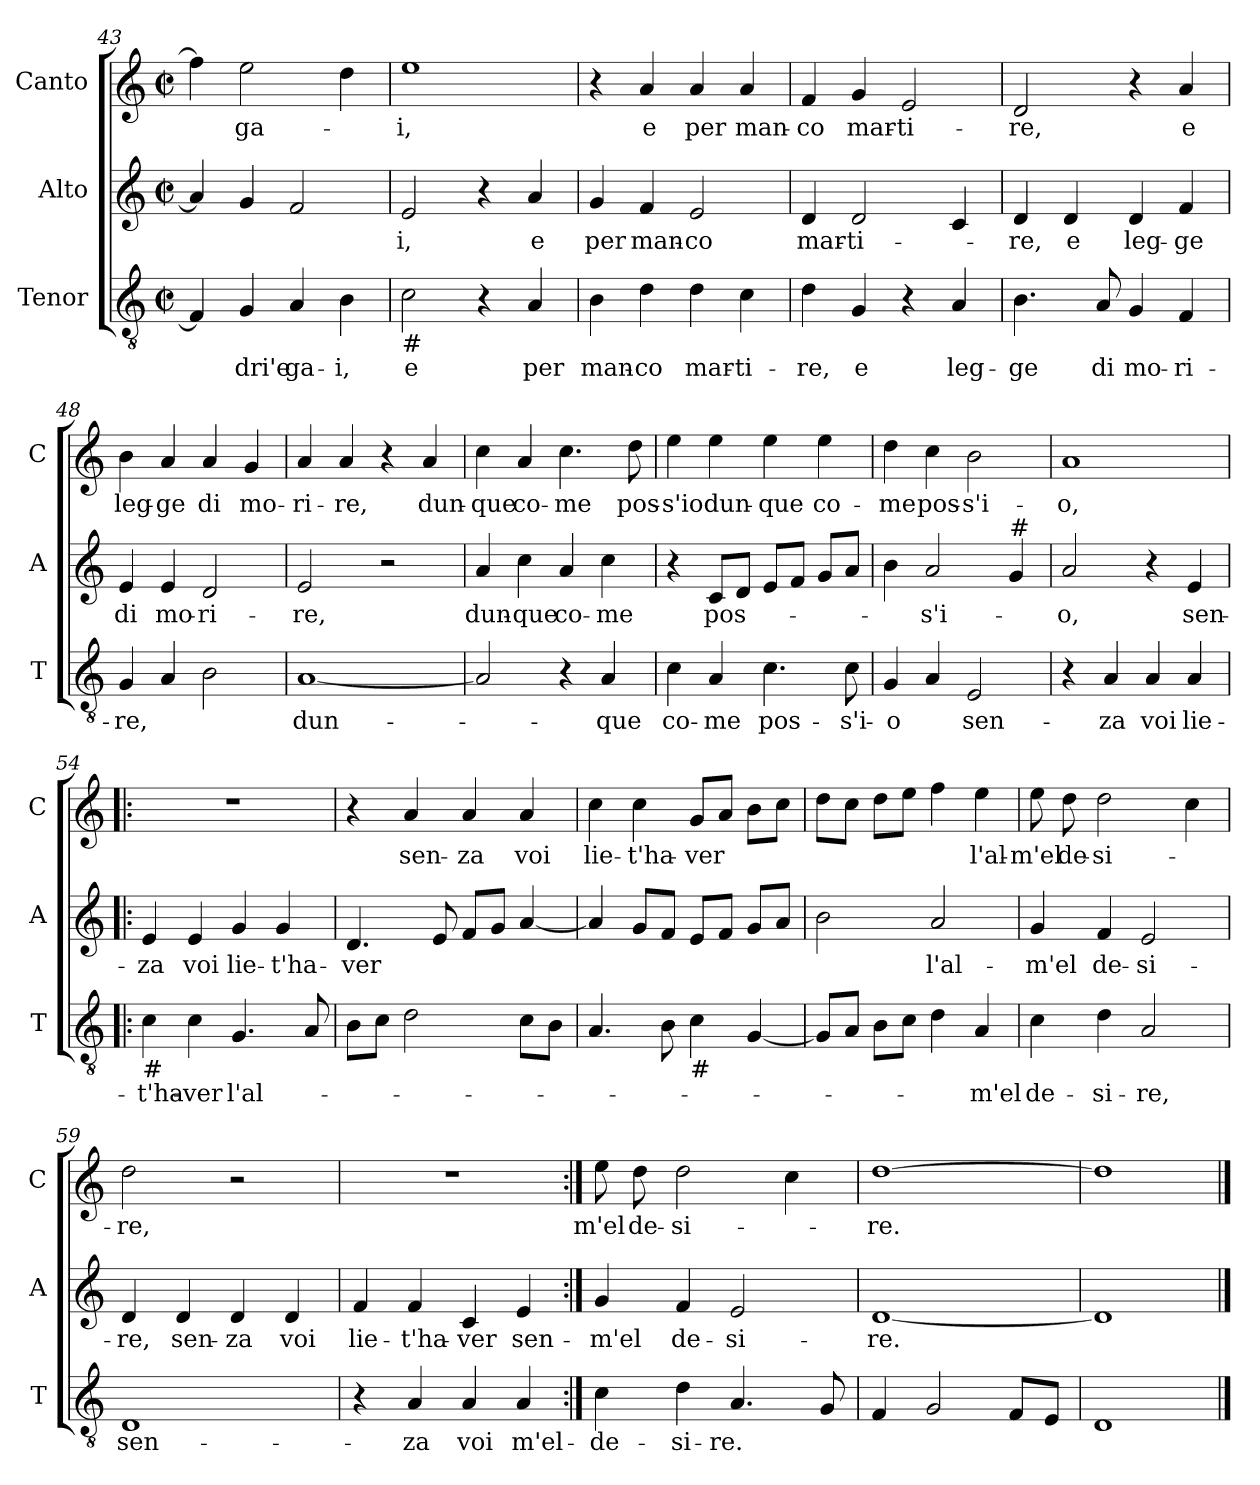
**kern	**text	**kern	**text	**kern	**text
*part3	*part3	*part2	*part2	*part1	*part1
*staff3	*staff3	*staff2	*staff2	*staff1	*staff1
*I"Tenor	*	*I"Alto	*	*I"Canto	*
*I'T	*	*I'A	*	*I'C	*
!!LO:PB:g=z
*clefGv2	*	*clefG2	*	*clefG2	*
*k[]	*	*k[]	*	*k[]	*
*C:	*	*C:	*	*C:	*
*M2/2	*	*M2/2	*	*M2/2	*
*met(c|)	*	*met(c|)	*	*met(c|)	*
=43	=43	=43	=43	=43	=43
4F/]	.	4a/]	.	4ff\]	.
!	!LO:LY:b	!	!	!	!LO:LY:b
4G/	-dri'e	4g/	.	2ee\	ga-
!	!LO:LY:b	!	!	!	!
4A/	ga-	2f/	.	.	.
!	!LO:LY:b	!	!	!	!
4B\	-i,	.	.	4dd\	.
=44	=44	=44	=44	=44	=44
!LO:TX:b:t=#	!	!	!	!	!
!	!LO:LY:b	!	!LO:LY:b	!	!LO:LY:b
2c\	e	2e/	-i,	1ee	-i,
4r	.	4r	.	.	.
!	!LO:LY:b	!	!LO:LY:b	!	!
4A/	per	4a/	e	.	.
=45	=45	=45	=45	=45	=45
!	!LO:LY:b	!	!LO:LY:b	!	!
4B\	man-	4g/	per	4r	.
!	!LO:LY:b	!	!LO:LY:b	!	!LO:LY:b
4d\	-co	4f/	man-	4a/	e
!	!LO:LY:b	!	!LO:LY:b	!	!LO:LY:b
4d\	mar-	2e/	-co	4a/	per
!	!LO:LY:b	!	!	!	!LO:LY:b
4c\	-ti-	.	.	4a/	man-
=46	=46	=46	=46	=46	=46
!	!LO:LY:b	!	!LO:LY:b	!	!LO:LY:b
4d\	-re,	4d/	mar-	4f/	-co
!	!LO:LY:b	!	!LO:LY:b	!	!LO:LY:b
4G/	e	2d/	-ti-	4g/	mar-
!	!	!	!	!	!LO:LY:b
4r	.	.	.	2e/	-ti-
!	!LO:LY:b	!	!	!	!
4A/	leg-	4c/	.	.	.
=47	=47	=47	=47	=47	=47
!	!LO:LY:b	!	!LO:LY:b	!	!LO:LY:b
4.B\	-ge	4d/	-re,	2d/	-re,
!	!	!	!LO:LY:b	!	!
.	.	4d/	e	.	.
!	!LO:LY:b	!	!	!	!
8A/	di	.	.	.	.
!	!LO:LY:b	!	!LO:LY:b	!	!
4G/	mo-	4d/	leg-	4r	.
!	!LO:LY:b	!	!LO:LY:b	!	!LO:LY:b
4F/	-ri-	4f/	-ge	4a/	e
!!LO:LB:g=z
=48	=48	=48	=48	=48	=48
!	!LO:LY:b	!	!LO:LY:b	!	!LO:LY:b
4G/	-re,	4e/	di	4b\	leg-
!	!	!	!LO:LY:b	!	!LO:LY:b
4A/	.	4e/	mo-	4a/	-ge
!	!	!	!LO:LY:b	!	!LO:LY:b
2B\	.	2d/	-ri-	4a/	di
!	!	!	!	!	!LO:LY:b
.	.	.	.	4g/	mo-
=49	=49	=49	=49	=49	=49
!	!LO:LY:b	!	!LO:LY:b	!	!LO:LY:b
[1A	dun-	2e/	-re,	4a/	-ri-
!	!	!	!	!	!LO:LY:b
.	.	.	.	4a/	-re,
.	.	2r	.	4r	.
!	!	!	!	!	!LO:LY:b
.	.	.	.	4a/	dun-
=50	=50	=50	=50	=50	=50
!	!	!	!LO:LY:b	!	!LO:LY:b
2A/]	.	4a/	dun-	4cc\	-que
!	!	!	!LO:LY:b	!	!LO:LY:b
.	.	4cc\	-que	4a/	co-
!	!	!	!LO:LY:b	!	!LO:LY:b
4r	.	4a/	co-	4.cc\	-me
!	!LO:LY:b	!	!LO:LY:b	!	!
4A/	-que	4cc\	-me	.	.
!	!	!	!	!	!LO:LY:b
.	.	.	.	8dd\	pos-
=51	=51	=51	=51	=51	=51
!	!LO:LY:b	!	!	!	!LO:LY:b
4c\	co-	4r	.	4ee\	-s'io
!	!LO:LY:b	!	!LO:LY:b	!	!LO:LY:b
4A/	-me	8c/L	pos-	4ee\	dun-
.	.	8d/J	.	.	.
!	!LO:LY:b	!	!	!	!LO:LY:b
4.c\	pos-	8e/L	.	4ee\	-que
.	.	8f/J	.	.	.
!	!	!	!	!	!LO:LY:b
.	.	8g/L	.	4ee\	co-
!	!LO:LY:b	!	!	!	!
8c\	-s'i-	8a/J	.	.	.
=52	=52	=52	=52	=52	=52
!	!LO:LY:b	!	!	!	!LO:LY:b
4G/	-o	4b\	.	4dd\	-me
!	!	!	!LO:LY:b	!	!LO:LY:b
4A/	.	2a/	-s'i-	4cc\	pos-
!	!LO:LY:b	!	!	!	!LO:LY:b
2E/	sen-	.	.	2b\	-s'i-
!	!	!LO:TX:a:t=#	!	!	!
.	.	4g/	.	.	.
!!LO:LB:g=z
=53	=53	=53	=53	=53	=53
!	!	!	!LO:LY:b	!	!LO:LY:b
4r	.	2a/	-o,	1a	-o,
!	!LO:LY:b	!	!	!	!
4A/	-za	.	.	.	.
!	!LO:LY:b	!	!	!	!
4A/	voi	4r	.	.	.
!	!LO:LY:b	!	!LO:LY:b	!	!
4A/	lie-	4e/	sen-	.	.
=54!|:	=54!|:	=54!|:	=54!|:	=54!|:	=54!|:
!LO:TX:b:t=#	!	!	!	!	!
!	!LO:LY:b	!	!LO:LY:b	!	!
4c\	-t'ha-	4e/	-za	1r	.
!	!LO:LY:b	!	!LO:LY:b	!	!
4c\	-ver	4e/	voi	.	.
!	!LO:LY:b	!	!LO:LY:b	!	!
4.G/	l'al-	4g/	lie-	.	.
!	!	!	!LO:LY:b	!	!
.	.	4g/	-t'ha-	.	.
8A/	.	.	.	.	.
=55	=55	=55	=55	=55	=55
!	!	!	!LO:LY:b	!	!
8B\L	.	4.d/	-ver	4r	.
8c\J	.	.	.	.	.
!	!	!	!	!	!LO:LY:b
2d\	.	.	.	4a/	sen-
.	.	8e/	.	.	.
!	!	!	!	!	!LO:LY:b
.	.	8f/L	.	4a/	-za
.	.	8g/J	.	.	.
!	!	!	!	!	!LO:LY:b
8c\L	.	[4a/	.	4a/	voi
8B\J	.	.	.	.	.
=56	=56	=56	=56	=56	=56
!	!	!	!	!	!LO:LY:b
4.A/	.	4a/]	.	4cc\	lie-
!	!	!	!	!	!LO:LY:b
.	.	8g/L	.	4cc\	-t'ha-
8B\	.	8f/J	.	.	.
!LO:TX:b:t=#	!	!	!	!	!
!	!	!	!	!	!LO:LY:b
4c\	.	8e/L	.	8g/L	-ver
.	.	8f/J	.	8a/J	.
[4G/	.	8g/L	.	8b\L	.
.	.	8a/J	.	8cc\J	.
=57	=57	=57	=57	=57	=57
8G/L]	.	2b\	.	8dd\L	.
8A/J	.	.	.	8cc\J	.
8B\L	.	.	.	8dd\L	.
8c\J	.	.	.	8ee\J	.
!	!	!	!LO:LY:b	!	!
4d\	.	2a/	l'al-	4ff\	.
!	!LO:LY:b	!	!	!	!LO:LY:b
4A/	-m'el	.	.	4ee\	l'al-
!!LO:LB:g=z
=58	=58	=58	=58	=58	=58
!	!LO:LY:b	!	!LO:LY:b	!	!LO:LY:b
4c\	de-	4g/	-m'el	8ee\	-m'el
!	!	!	!	!	!LO:LY:b
.	.	.	.	8dd\	de-
!	!LO:LY:b	!	!LO:LY:b	!	!LO:LY:b
4d\	-si-	4f/	de-	2dd\	-si-
!	!LO:LY:b	!	!LO:LY:b	!	!
2A/	-re,	2e/	-si-	.	.
.	.	.	.	4cc\	.
=59	=59	=59	=59	=59	=59
!	!LO:LY:b	!	!LO:LY:b	!	!LO:LY:b
1D	sen-	4d/	-re,	2dd\	-re,
!	!	!	!LO:LY:b	!	!
.	.	4d/	sen-	.	.
!	!	!	!LO:LY:b	!	!
.	.	4d/	-za	2r	.
!	!	!	!LO:LY:b	!	!
.	.	4d/	voi	.	.
=60	=60	=60	=60	=60	=60
!	!	!	!LO:LY:b	!	!
4r	.	4f/	lie-	1r	.
!	!LO:LY:b	!	!LO:LY:b	!	!
4A/	-za	4f/	-t'ha-	.	.
!	!LO:LY:b	!	!LO:LY:b	!	!
4A/	voi	4c/	-ver	.	.
!	!LO:LY:b	!	!LO:LY:b	!	!
4A/	m'el-	4e/	sen-	.	.
=61:|!	=61:|!	=61:|!	=61:|!	=61:|!	=61:|!
!	!LO:LY:b	!	!LO:LY:b	!	!LO:LY:b
4c\	-de-	4g/	-m'el	8ee\	m'el
!	!	!	!	!	!LO:LY:b
.	.	.	.	8dd\	de-
!	!LO:LY:b	!	!LO:LY:b	!	!LO:LY:b
4d\	-si-	4f/	de-	2dd\	-si-
!	!LO:LY:b	!	!LO:LY:b	!	!
4.A/	-re.	2e/	-si-	.	.
.	.	.	.	4cc\	.
8G/	.	.	.	.	.
=62	=62	=62	=62	=62	=62
!	!	!	!LO:LY:b	!	!LO:LY:b
4F/	.	[1d	-re.	[1dd	-re.
2G/	.	.	.	.	.
8F/L	.	.	.	.	.
8E/J	.	.	.	.	.
=63	=63	=63	=63	=63	=63
1D	.	1d]	.	1dd]	.
==	==	==	==	==	==
*-	*-	*-	*-	*-	*-
